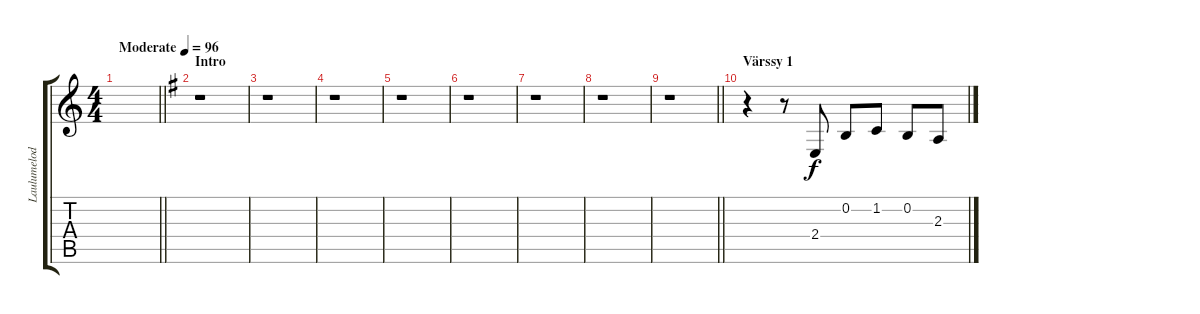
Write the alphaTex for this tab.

\track ("Laulumelodia" "Laulumelod") {instrument voiceoohs}
\staff {score tabs}
\tuning (E4 B3 G3 D3 A2 E2) {hide}
\ts (4 4)
\tempo (96 "Moderate")
\clef g2
\barLineRight lightlight
\ks c
|
\section ("" "Intro")
\ks g
r.1 |
r.1 |
r.1 |
r.1 |
r.1 |
r.1 |
r.1 |
\barLineRight lightlight
r.1 |
\section ("" "Värssy 1")
r.4 r.8 2.4.8 0.2.8 1.2.8 0.2.8 2.3.8
